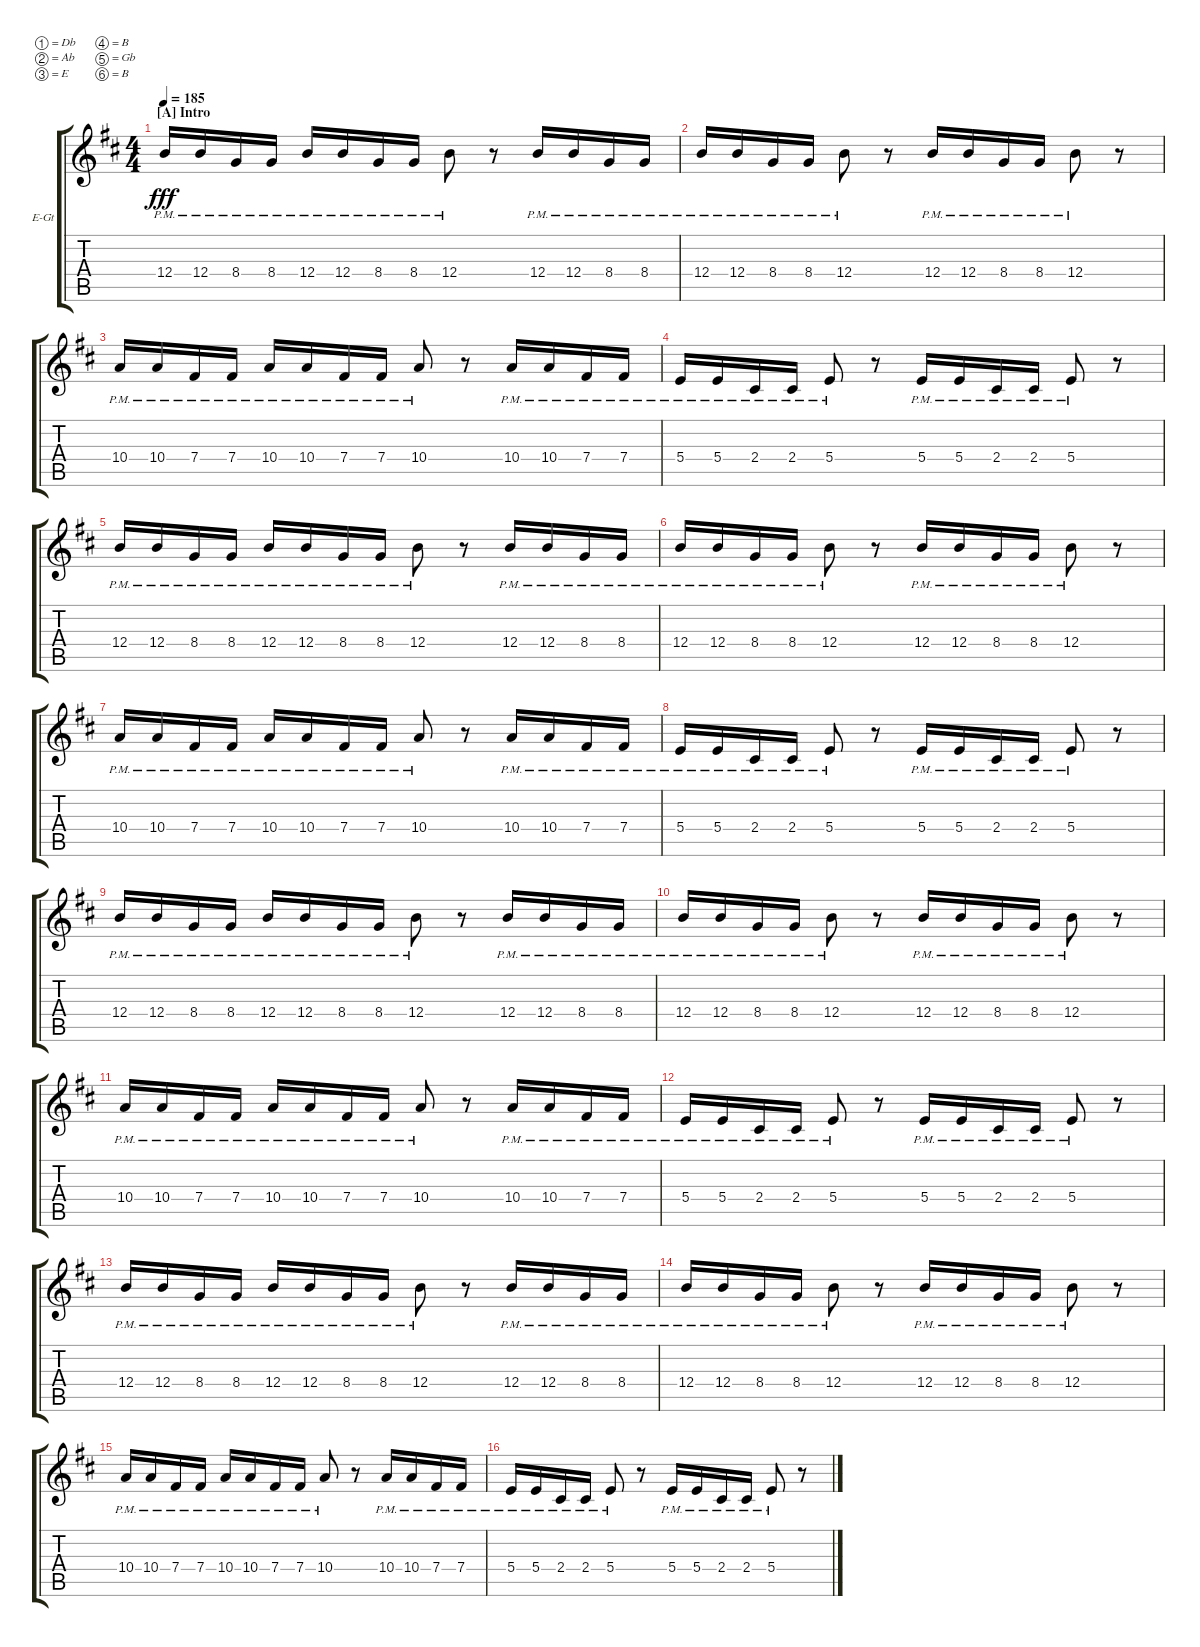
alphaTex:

\defaultSystemsLayout 4
\bracketExtendMode groupsimilarinstruments
\firstSystemTrackNameOrientation horizontal
\otherSystemsTrackNameOrientation horizontal
\track ("Electric Guitar" "E-Gt") {instrument distortionguitar}
\staff {score tabs}
\tuning (Db4 Ab3 E3 B2 Gb2 B1)
\ts (4 4)
\section ("A" "Intro")
\tempo 185
\clef g2
\ks bminor
12.4{pm}.16{dy fff instrument distortionguitar} 12.4{pm}.16 8.4{pm}.16 8.4{pm}.16 12.4{pm}.16 12.4{pm}.16 8.4{pm}.16 8.4{pm}.16 12.4{pm}.8 r.8 12.4{pm}.16 12.4{pm}.16 8.4{pm}.16 8.4{pm}.16 |
12.4{pm}.16 12.4{pm}.16 8.4{pm}.16 8.4{pm}.16 12.4{pm}.8 r.8 12.4{pm}.16 12.4{pm}.16 8.4{pm}.16 8.4{pm}.16 12.4{pm}.8 r.8 |
10.4{pm}.16 10.4{pm}.16 7.4{pm}.16 7.4{pm}.16 10.4{pm}.16 10.4{pm}.16 7.4{pm}.16 7.4{pm}.16 10.4{pm}.8 r.8 10.4{pm}.16 10.4{pm}.16 7.4{pm}.16 7.4{pm}.16 |
5.4{pm}.16 5.4{pm}.16 2.4{pm}.16 2.4{pm}.16 5.4{pm}.8 r.8 5.4{pm}.16 5.4{pm}.16 2.4{pm}.16 2.4{pm}.16 5.4{pm}.8 r.8 |
12.4{pm}.16 12.4{pm}.16 8.4{pm}.16 8.4{pm}.16 12.4{pm}.16 12.4{pm}.16 8.4{pm}.16 8.4{pm}.16 12.4{pm}.8 r.8 12.4{pm}.16 12.4{pm}.16 8.4{pm}.16 8.4{pm}.16 |
12.4{pm}.16 12.4{pm}.16 8.4{pm}.16 8.4{pm}.16 12.4{pm}.8 r.8 12.4{pm}.16 12.4{pm}.16 8.4{pm}.16 8.4{pm}.16 12.4{pm}.8 r.8 |
10.4{pm}.16 10.4{pm}.16 7.4{pm}.16 7.4{pm}.16 10.4{pm}.16 10.4{pm}.16 7.4{pm}.16 7.4{pm}.16 10.4{pm}.8 r.8 10.4{pm}.16 10.4{pm}.16 7.4{pm}.16 7.4{pm}.16 |
5.4{pm}.16 5.4{pm}.16 2.4{pm}.16 2.4{pm}.16 5.4{pm}.8 r.8 5.4{pm}.16 5.4{pm}.16 2.4{pm}.16 2.4{pm}.16 5.4{pm}.8 r.8 |
12.4{pm}.16 12.4{pm}.16 8.4{pm}.16 8.4{pm}.16 12.4{pm}.16 12.4{pm}.16 8.4{pm}.16 8.4{pm}.16 12.4{pm}.8 r.8 12.4{pm}.16 12.4{pm}.16 8.4{pm}.16 8.4{pm}.16 |
12.4{pm}.16 12.4{pm}.16 8.4{pm}.16 8.4{pm}.16 12.4{pm}.8 r.8 12.4{pm}.16 12.4{pm}.16 8.4{pm}.16 8.4{pm}.16 12.4{pm}.8 r.8 |
10.4{pm}.16 10.4{pm}.16 7.4{pm}.16 7.4{pm}.16 10.4{pm}.16 10.4{pm}.16 7.4{pm}.16 7.4{pm}.16 10.4{pm}.8 r.8 10.4{pm}.16 10.4{pm}.16 7.4{pm}.16 7.4{pm}.16 |
5.4{pm}.16 5.4{pm}.16 2.4{pm}.16 2.4{pm}.16 5.4{pm}.8 r.8 5.4{pm}.16 5.4{pm}.16 2.4{pm}.16 2.4{pm}.16 5.4{pm}.8 r.8 |
12.4{pm}.16 12.4{pm}.16 8.4{pm}.16 8.4{pm}.16 12.4{pm}.16 12.4{pm}.16 8.4{pm}.16 8.4{pm}.16 12.4{pm}.8 r.8 12.4{pm}.16 12.4{pm}.16 8.4{pm}.16 8.4{pm}.16 |
12.4{pm}.16 12.4{pm}.16 8.4{pm}.16 8.4{pm}.16 12.4{pm}.8 r.8 12.4{pm}.16 12.4{pm}.16 8.4{pm}.16 8.4{pm}.16 12.4{pm}.8 r.8 |
10.4{pm}.16 10.4{pm}.16 7.4{pm}.16 7.4{pm}.16 10.4{pm}.16 10.4{pm}.16 7.4{pm}.16 7.4{pm}.16 10.4{pm}.8 r.8 10.4{pm}.16 10.4{pm}.16 7.4{pm}.16 7.4{pm}.16 |
5.4{pm}.16 5.4{pm}.16 2.4{pm}.16 2.4{pm}.16 5.4{pm}.8 r.8 5.4{pm}.16 5.4{pm}.16 2.4{pm}.16 2.4{pm}.16 5.4{pm}.8 r.8
